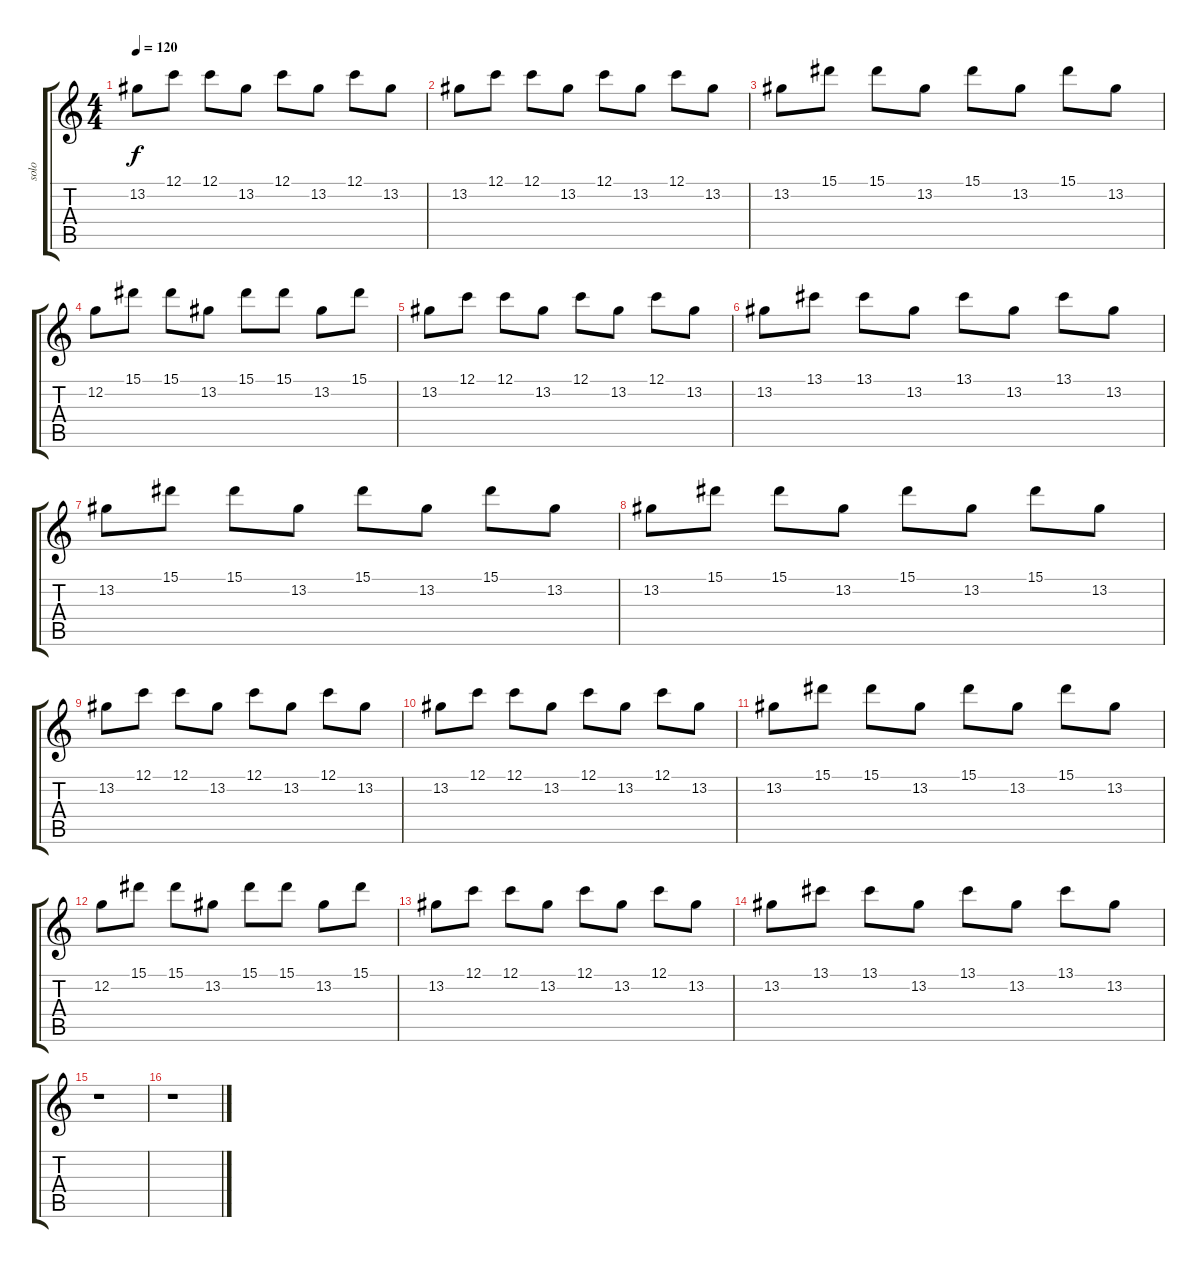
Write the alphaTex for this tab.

\track ("solo" "solo") {instrument distortionguitar}
\staff {score tabs}
\tuning (C4 G3 Eb3 Bb2 F2 C2) {hide}
\ts (4 4)
\tempo 120
\clef g2
\ks c
13.2.8{dy f} 12.1.8 12.1.8 13.2.8 12.1.8 13.2.8 12.1.8 13.2.8 |
13.2.8 12.1.8 12.1.8 13.2.8 12.1.8 13.2.8 12.1.8 13.2.8 |
13.2.8 15.1.8 15.1.8 13.2.8 15.1.8 13.2.8 15.1.8 13.2.8 |
12.2.8 15.1.8 15.1.8 13.2.8 15.1.8 15.1.8 13.2.8 15.1.8 |
13.2.8 12.1.8 12.1.8 13.2.8 12.1.8 13.2.8 12.1.8 13.2.8 |
13.2.8 13.1.8 13.1.8 13.2.8 13.1.8 13.2.8 13.1.8 13.2.8 |
13.2.8 15.1.8 15.1.8 13.2.8 15.1.8 13.2.8 15.1.8 13.2.8 |
13.2.8 15.1.8 15.1.8 13.2.8 15.1.8 13.2.8 15.1.8 13.2.8 |
13.2.8 12.1.8 12.1.8 13.2.8 12.1.8 13.2.8 12.1.8 13.2.8 |
13.2.8 12.1.8 12.1.8 13.2.8 12.1.8 13.2.8 12.1.8 13.2.8 |
13.2.8 15.1.8 15.1.8 13.2.8 15.1.8 13.2.8 15.1.8 13.2.8 |
12.2.8 15.1.8 15.1.8 13.2.8 15.1.8 15.1.8 13.2.8 15.1.8 |
13.2.8 12.1.8 12.1.8 13.2.8 12.1.8 13.2.8 12.1.8 13.2.8 |
13.2.8 13.1.8 13.1.8 13.2.8 13.1.8 13.2.8 13.1.8 13.2.8 |
r.1 |
r.1
